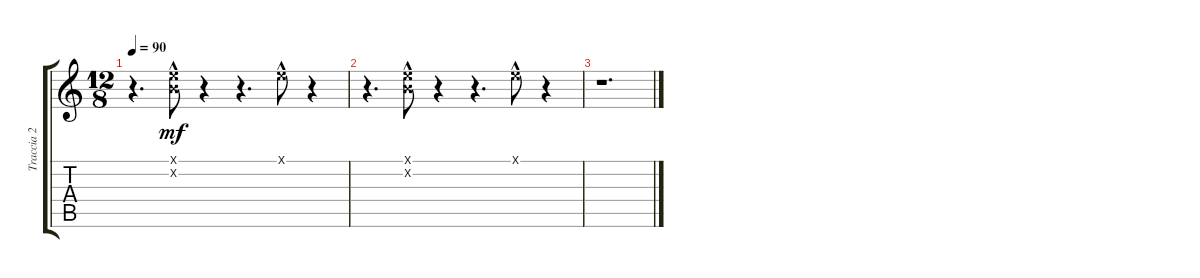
\track ("Traccia 2" "Traccia 2") {instrument electricguitarjazz}
\staff {score tabs}
\tuning (E4 B3 G3 D3 A2 E2) {hide}
\ts (12 8)
\tempo 90
\clef g2
\ks c
r.4{d dy mf} (0.1{hac x} 0.2{hac x}).8 r.4 r.4{d} 0.1{hac x}.8 r.4 |
r.4{d} (0.1{hac x} 0.2{hac x}).8 r.4 r.4{d} 0.1{hac x}.8 r.4 |
r.1{d}
